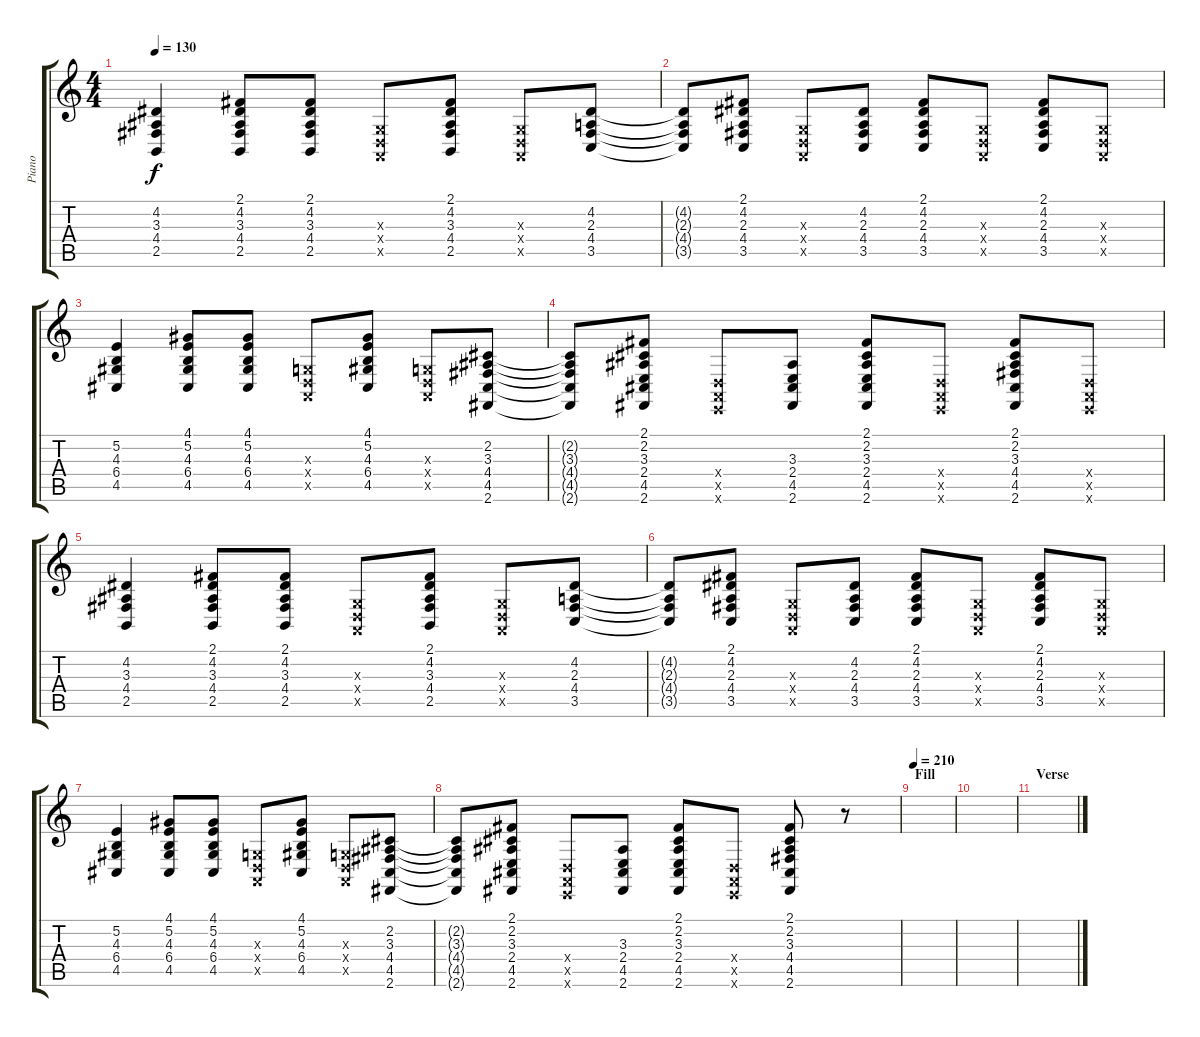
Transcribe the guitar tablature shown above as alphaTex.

\track ("Piano" "Piano") {instrument electricpiano1}
\staff {score tabs}
\tuning (E4 B3 G3 D3 A2 E2) {hide}
\ts (4 4)
\tempo 130
\clef g2
\ks c
(4.2 3.3 4.4 2.5).4{dy f} (2.1 4.2 3.3 4.4 2.5).8 (2.1 4.2 3.3 4.4 2.5).8 (0.3{x} 0.4{x} 0.5{x}).8 (2.1 4.2 3.3 4.4 2.5).8 (0.3{x} 0.4{x} 0.5{x}).8 (4.2 2.3 4.4 3.5).8 |
(4.2{t} 2.3{t} 4.4{t} 3.5{t}).8 (2.1 4.2 2.3 4.4 3.5).8 (0.3{x} 0.4{x} 0.5{x}).8 (4.2 2.3 4.4 3.5).8 (2.1 4.2 2.3 4.4 3.5).8 (0.3{x} 0.4{x} 0.5{x}).8 (2.1 4.2 2.3 4.4 3.5).8 (0.3{x} 0.4{x} 0.5{x}).8 |
(5.2 4.3 6.4 4.5).4 (4.1 5.2 4.3 6.4 4.5).8 (4.1 5.2 4.3 6.4 4.5).8 (0.3{x} 0.4{x} 0.5{x}).8 (4.1 5.2 4.3 6.4 4.5).8 (0.3{x} 0.4{x} 0.5{x}).8 (2.2 3.3 4.4 4.5 2.6).8 |
(2.2{t} 3.3{t} 4.4{t} 4.5{t} 2.6{t}).8 (2.1 2.2 3.3 2.4 4.5 2.6).8 (0.4{x} 0.5{x} 0.6{x}).8 (3.3 2.4 4.5 2.6).8 (2.1 2.2 3.3 2.4 4.5 2.6).8 (0.4{x} 0.5{x} 0.6{x}).8 (2.1 2.2 3.3 4.4 4.5 2.6).8 (0.4{x} 0.5{x} 0.6{x}).8 |
(4.2 3.3 4.4 2.5).4 (2.1 4.2 3.3 4.4 2.5).8 (2.1 4.2 3.3 4.4 2.5).8 (0.3{x} 0.4{x} 0.5{x}).8 (2.1 4.2 3.3 4.4 2.5).8 (0.3{x} 0.4{x} 0.5{x}).8 (4.2 2.3 4.4 3.5).8 |
(4.2{t} 2.3{t} 4.4{t} 3.5{t}).8 (2.1 4.2 2.3 4.4 3.5).8 (0.3{x} 0.4{x} 0.5{x}).8 (4.2 2.3 4.4 3.5).8 (2.1 4.2 2.3 4.4 3.5).8 (0.3{x} 0.4{x} 0.5{x}).8 (2.1 4.2 2.3 4.4 3.5).8 (0.3{x} 0.4{x} 0.5{x}).8 |
(5.2 4.3 6.4 4.5).4 (4.1 5.2 4.3 6.4 4.5).8 (4.1 5.2 4.3 6.4 4.5).8 (0.3{x} 0.4{x} 0.5{x}).8 (4.1 5.2 4.3 6.4 4.5).8 (0.3{x} 0.4{x} 0.5{x}).8 (2.2 3.3 4.4 4.5 2.6).8 |
(2.2{t} 3.3{t} 4.4{t} 4.5{t} 2.6{t}).8 (2.1 2.2 3.3 2.4 4.5 2.6).8 (0.4{x} 0.5{x} 0.6{x}).8 (3.3 2.4 4.5 2.6).8 (2.1 2.2 3.3 2.4 4.5 2.6).8 (0.4{x} 0.5{x} 0.6{x}).8 (2.1 2.2 3.3 4.4 4.5 2.6).8 r.8 |
\section ("" "Fill")
\tempo 210
|
|
\section ("" "Verse")
